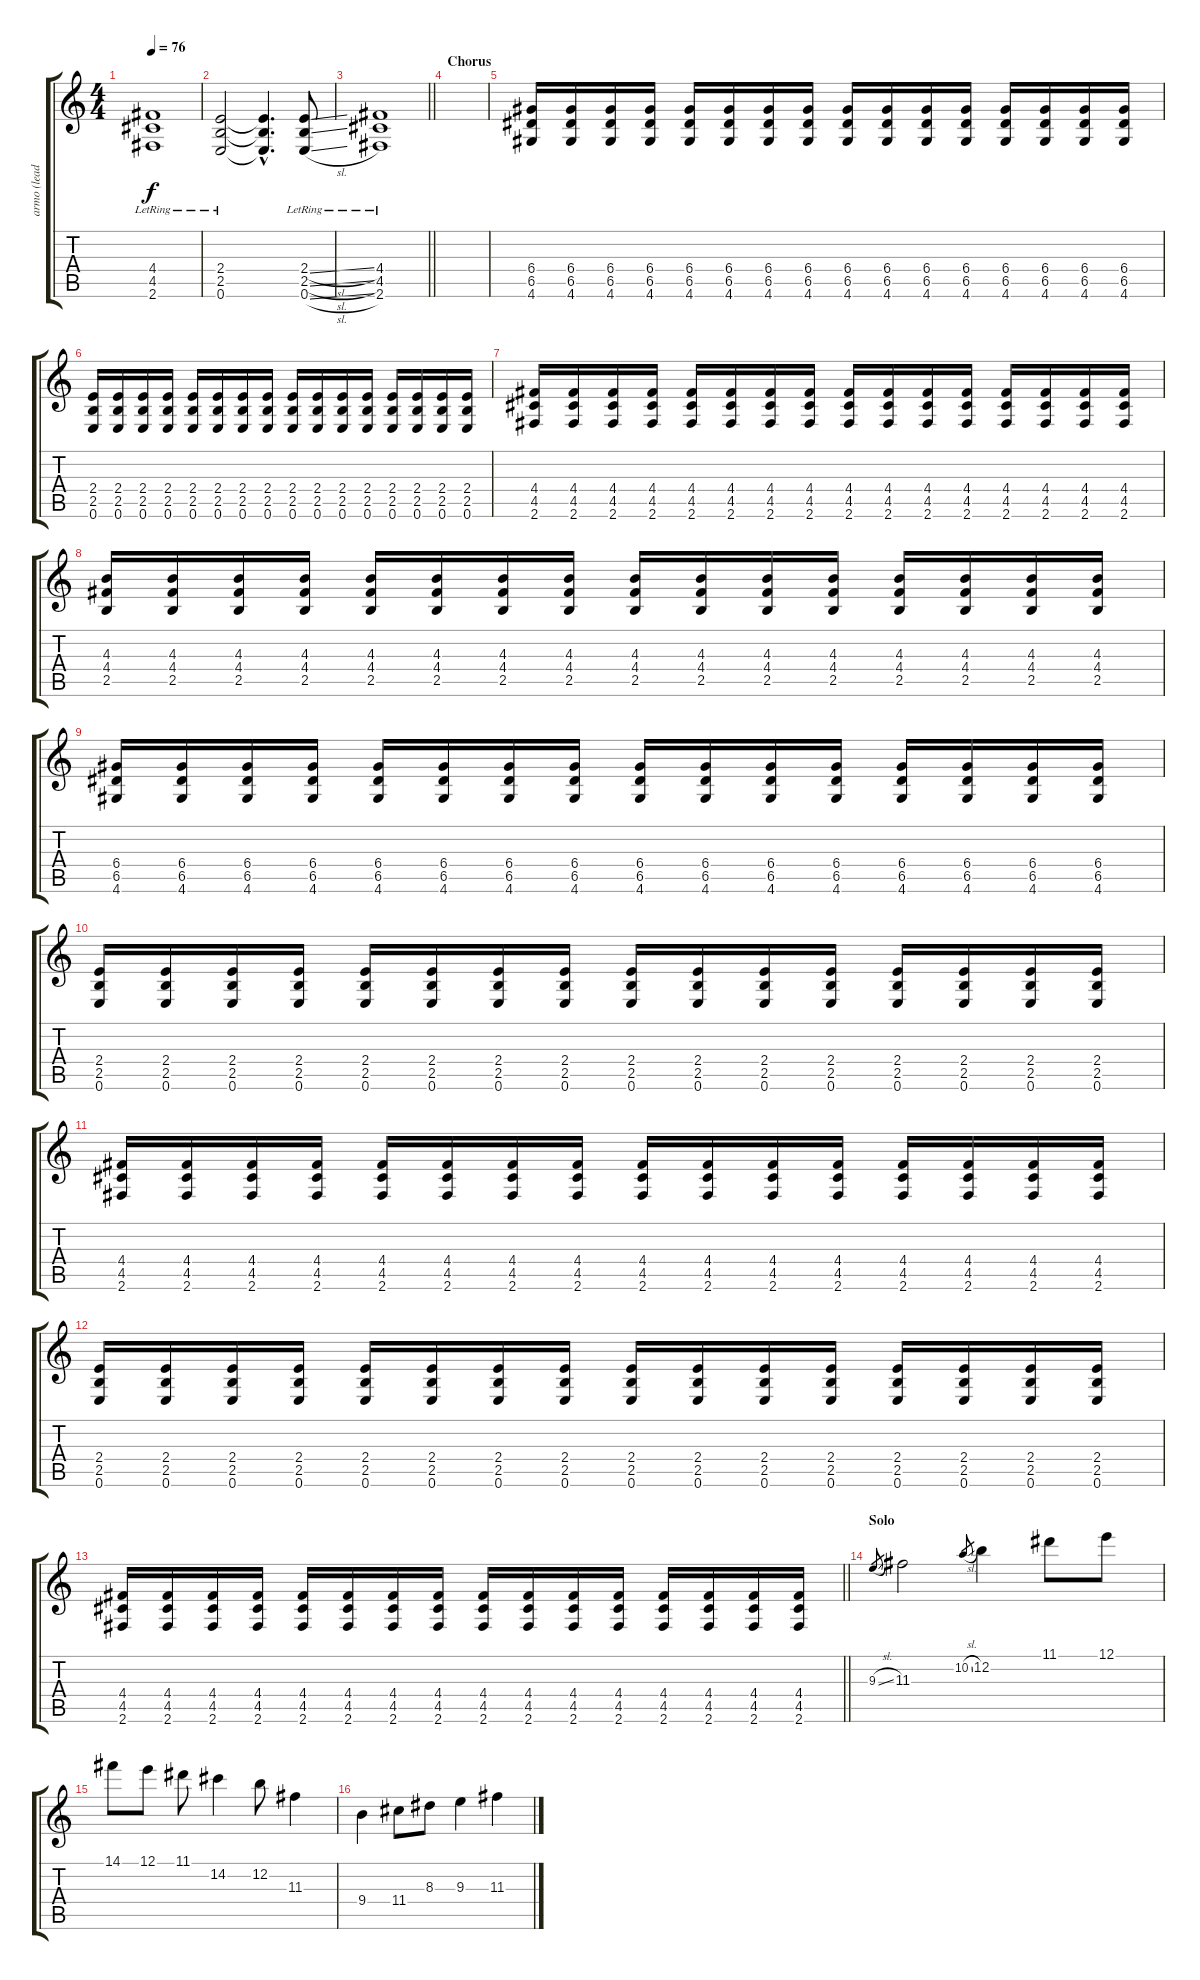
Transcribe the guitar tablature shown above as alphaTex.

\track ("armo (lead)" "armo (lead") {instrument distortionguitar}
\staff {score tabs}
\tuning (E4 B3 G3 D3 A2 E2) {hide}
\ts (4 4)
\tempo 76
\clef g2
\ks c
(4.4{lr} 4.5{lr} 2.6{lr}).1{dy f} |
(2.4{lr} 2.5{lr} 0.6{lr}).2 (2.4{hac t} 2.5{hac t} 0.6{hac t}).4{d} (2.4{sl lr} 2.5{sl lr} 0.6{sl lr}).8 |
\barLineRight lightlight
(4.4{lr} 4.5{lr} 2.6{lr}).1 |
\section ("" "Chorus")
|
(6.4 6.5 4.6).16{volume 9 instrument distortionguitar} (6.4 6.5 4.6).16 (6.4 6.5 4.6).16 (6.4 6.5 4.6).16 (6.4 6.5 4.6).16 (6.4 6.5 4.6).16 (6.4 6.5 4.6).16 (6.4 6.5 4.6).16 (6.4 6.5 4.6).16 (6.4 6.5 4.6).16 (6.4 6.5 4.6).16 (6.4 6.5 4.6).16 (6.4 6.5 4.6).16 (6.4 6.5 4.6).16 (6.4 6.5 4.6).16 (6.4 6.5 4.6).16 |
(2.4 2.5 0.6).16 (2.4 2.5 0.6).16 (2.4 2.5 0.6).16 (2.4 2.5 0.6).16 (2.4 2.5 0.6).16 (2.4 2.5 0.6).16 (2.4 2.5 0.6).16 (2.4 2.5 0.6).16 (2.4 2.5 0.6).16 (2.4 2.5 0.6).16 (2.4 2.5 0.6).16 (2.4 2.5 0.6).16 (2.4 2.5 0.6).16 (2.4 2.5 0.6).16 (2.4 2.5 0.6).16 (2.4 2.5 0.6).16 |
(4.4 4.5 2.6).16 (4.4 4.5 2.6).16 (4.4 4.5 2.6).16 (4.4 4.5 2.6).16 (4.4 4.5 2.6).16 (4.4 4.5 2.6).16 (4.4 4.5 2.6).16 (4.4 4.5 2.6).16 (4.4 4.5 2.6).16 (4.4 4.5 2.6).16 (4.4 4.5 2.6).16 (4.4 4.5 2.6).16 (4.4 4.5 2.6).16 (4.4 4.5 2.6).16 (4.4 4.5 2.6).16 (4.4 4.5 2.6).16 |
(4.3 4.4 2.5).16 (4.3 4.4 2.5).16 (4.3 4.4 2.5).16 (4.3 4.4 2.5).16 (4.3 4.4 2.5).16 (4.3 4.4 2.5).16 (4.3 4.4 2.5).16 (4.3 4.4 2.5).16 (4.3 4.4 2.5).16 (4.3 4.4 2.5).16 (4.3 4.4 2.5).16 (4.3 4.4 2.5).16 (4.3 4.4 2.5).16 (4.3 4.4 2.5).16 (4.3 4.4 2.5).16 (4.3 4.4 2.5).16 |
(6.4 6.5 4.6).16 (6.4 6.5 4.6).16 (6.4 6.5 4.6).16 (6.4 6.5 4.6).16 (6.4 6.5 4.6).16 (6.4 6.5 4.6).16 (6.4 6.5 4.6).16 (6.4 6.5 4.6).16 (6.4 6.5 4.6).16 (6.4 6.5 4.6).16 (6.4 6.5 4.6).16 (6.4 6.5 4.6).16 (6.4 6.5 4.6).16 (6.4 6.5 4.6).16 (6.4 6.5 4.6).16 (6.4 6.5 4.6).16 |
(2.4 2.5 0.6).16 (2.4 2.5 0.6).16 (2.4 2.5 0.6).16 (2.4 2.5 0.6).16 (2.4 2.5 0.6).16 (2.4 2.5 0.6).16 (2.4 2.5 0.6).16 (2.4 2.5 0.6).16 (2.4 2.5 0.6).16 (2.4 2.5 0.6).16 (2.4 2.5 0.6).16 (2.4 2.5 0.6).16 (2.4 2.5 0.6).16 (2.4 2.5 0.6).16 (2.4 2.5 0.6).16 (2.4 2.5 0.6).16 |
(4.4 4.5 2.6).16 (4.4 4.5 2.6).16 (4.4 4.5 2.6).16 (4.4 4.5 2.6).16 (4.4 4.5 2.6).16 (4.4 4.5 2.6).16 (4.4 4.5 2.6).16 (4.4 4.5 2.6).16 (4.4 4.5 2.6).16 (4.4 4.5 2.6).16 (4.4 4.5 2.6).16 (4.4 4.5 2.6).16 (4.4 4.5 2.6).16 (4.4 4.5 2.6).16 (4.4 4.5 2.6).16 (4.4 4.5 2.6).16 |
(2.4 2.5 0.6).16 (2.4 2.5 0.6).16 (2.4 2.5 0.6).16 (2.4 2.5 0.6).16 (2.4 2.5 0.6).16 (2.4 2.5 0.6).16 (2.4 2.5 0.6).16 (2.4 2.5 0.6).16 (2.4 2.5 0.6).16 (2.4 2.5 0.6).16 (2.4 2.5 0.6).16 (2.4 2.5 0.6).16 (2.4 2.5 0.6).16 (2.4 2.5 0.6).16 (2.4 2.5 0.6).16 (2.4 2.5 0.6).16 |
\barLineRight lightlight
(4.4 4.5 2.6).16 (4.4 4.5 2.6).16 (4.4 4.5 2.6).16 (4.4 4.5 2.6).16 (4.4 4.5 2.6).16 (4.4 4.5 2.6).16 (4.4 4.5 2.6).16 (4.4 4.5 2.6).16 (4.4 4.5 2.6).16 (4.4 4.5 2.6).16 (4.4 4.5 2.6).16 (4.4 4.5 2.6).16 (4.4 4.5 2.6).16 (4.4 4.5 2.6).16 (4.4 4.5 2.6).16 (4.4 4.5 2.6).16 |
\section ("" "Solo")
9.3{sl}.8{gr} 11.3.2{volume 12} 10.2{sl}.8{gr} 12.2.4 11.1.8 12.1.8 |
14.1.8 12.1.8 11.1.8 14.2.4 12.2.8 11.3.4 |
9.4.4 11.4.8 8.3.8 9.3.4 11.3.4
